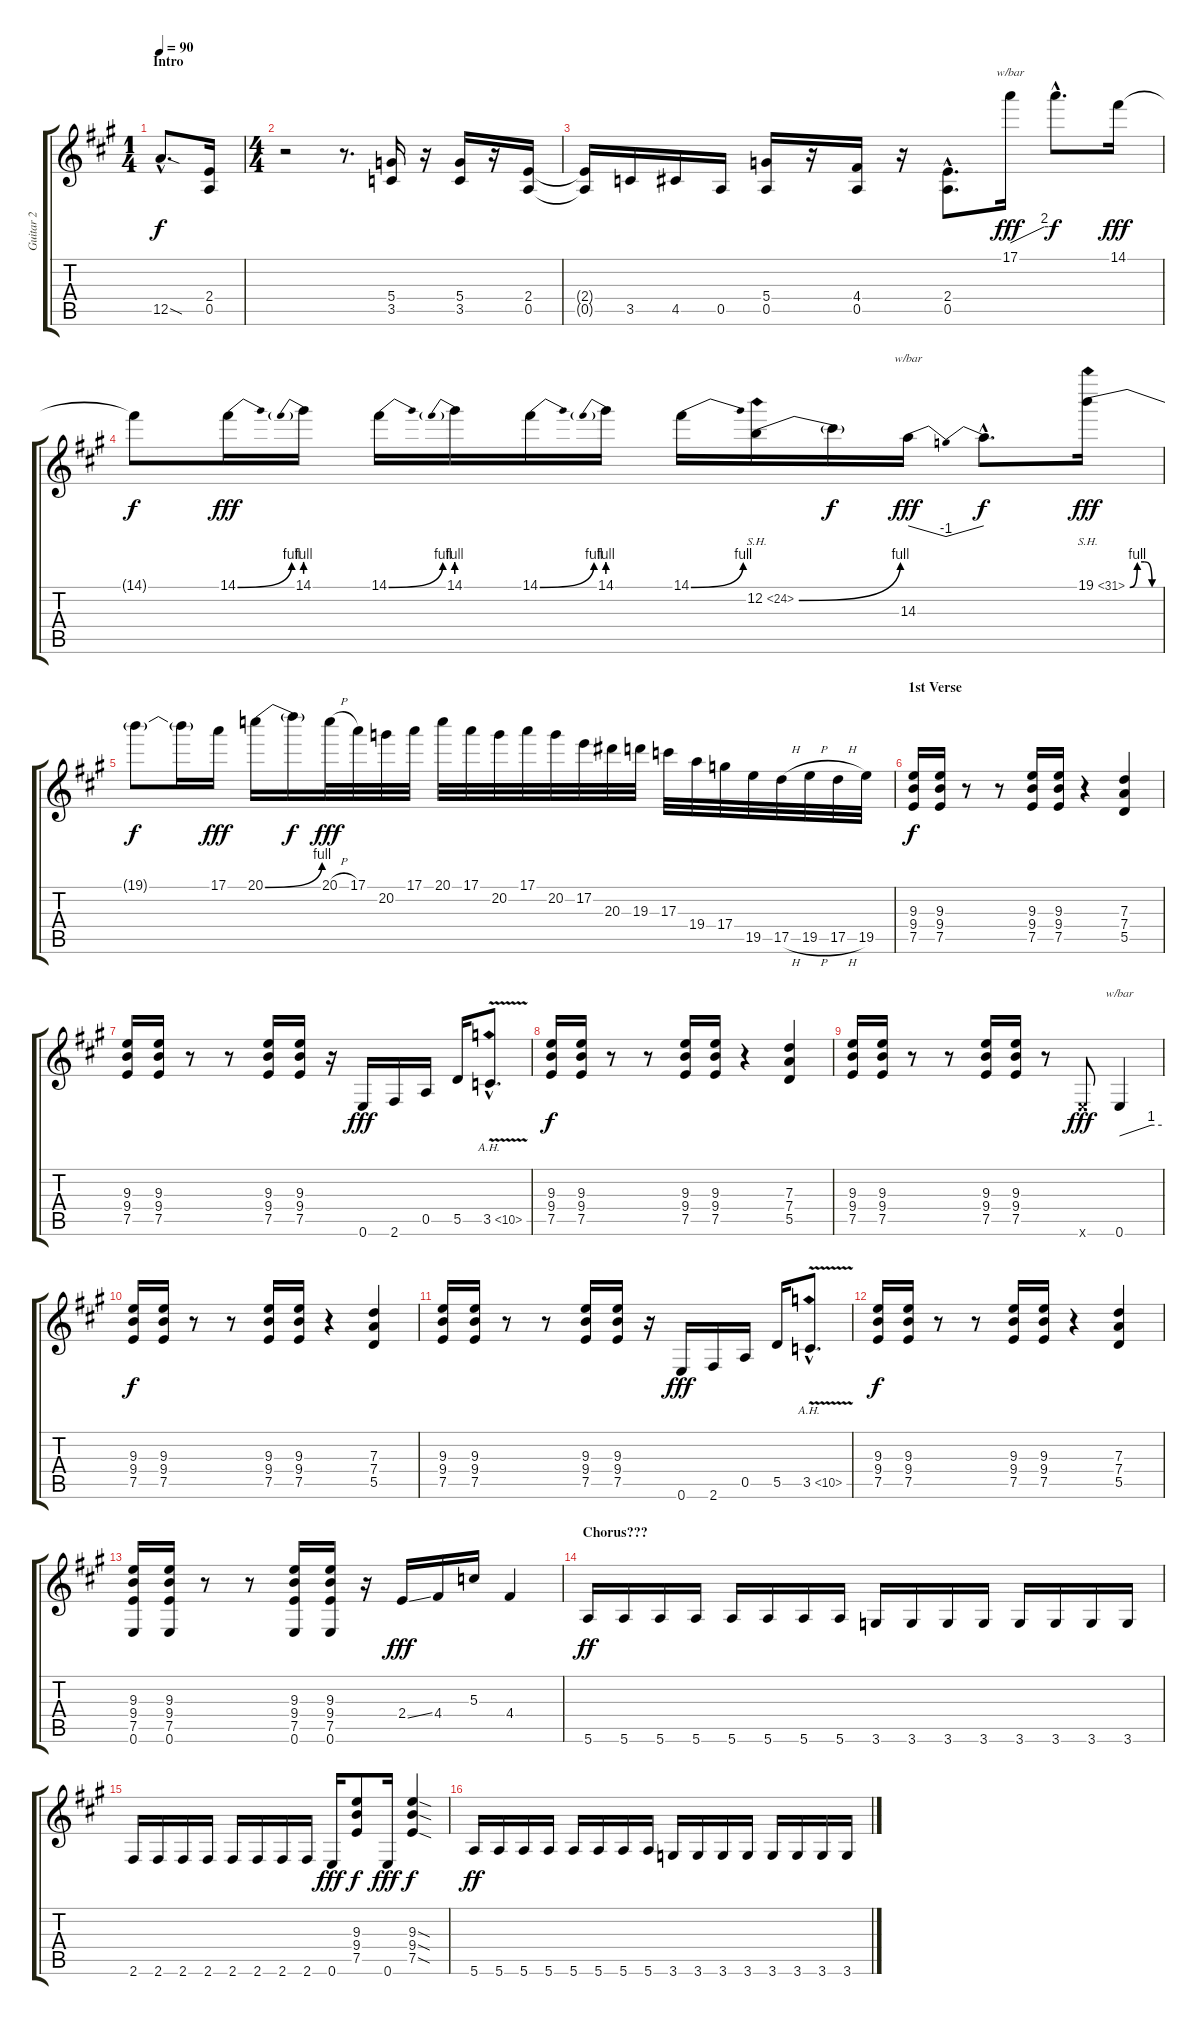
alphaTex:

\track ("Guitar 2" "Guitar 2") {instrument overdrivenguitar}
\staff {score tabs}
\tuning (E4 B3 G3 D3 A2 E2) {hide}
\ts (1 4)
\section ("" "Intro")
\tempo 90
\clef g2
\ks a
12.5{sod hac}.8{d dy f instrument overdrivenguitar} (2.4 0.5).16 |
\ts (4 4)
r.2 r.8{d} (5.4 3.5).16 r.16 (5.4 3.5).16 r.16 (2.4 0.5).16 |
(2.4{t} 0.5{t}).16 3.5.16 4.5.16 0.5.16 (5.4 0.5).16 r.16 (4.4 0.5).16 r.16 (2.4{hac} 0.5{hac}).8{d} 17.1.16{tbe (custom default 0 0 45 8 60 8) dy fff volume 16 balance 4 instrument overdrivenguitar} 17.1{hac t}.8{d dy f} 14.1.16{dy fff} |
14.1{t}.8{dy f} 14.1{be (bend 0 0 60 4)}.16{dy fff} 14.1{be (prebend 0 4 60 4)}.16 14.1{be (bend 0 0 60 4)}.16 14.1{be (prebend 0 4 60 4)}.16 14.1{be (bend 0 0 60 4)}.16 14.1{be (prebend 0 4 60 4)}.16 14.1{be (bend 0 0 60 4)}.16 12.2{be (bend 0 0 60 4) sh 12}.16 12.2{t}.16{dy f} 14.3.16{tbe (dip default 0 0 30 -4 60 0) dy fff} 14.3{hac t}.8{d dy f} 19.1{be (custom 0 0 15 4 30 4 45 0 60 0) sh 12}.16{dy fff} |
19.1{t}.8{dy f} 19.1{t}.16 17.1.16{dy fff} 20.1{be (bend 0 0 60 4)}.16 20.1{t}.16{dy f} 20.1{h}.32{dy fff} 17.1.32 20.2.32 17.1.32 20.1.32 17.1.32 20.2.32 17.1.32 20.2.32 17.2.32 20.3.32 19.3.32 17.3.32 19.4.32 17.4.32 19.5.32 17.5{h}.32 19.5{h}.32 17.5{h}.32 19.5.32 |
\section ("" "1st Verse")
(9.3 9.4 7.5).16{dy f} (9.3 9.4 7.5).16 r.8 r.8 (9.3 9.4 7.5).16 (9.3 9.4 7.5).16 r.4 (7.3 7.4 5.5).4 |
(9.3 9.4 7.5).16 (9.3 9.4 7.5).16 r.8 r.8 (9.3 9.4 7.5).16 (9.3 9.4 7.5).16 r.16 0.6.16{dy fff} 2.6.16 0.5.16 5.5.16 3.5{ah 7 v hac}.8{d} |
(9.3 9.4 7.5).16{dy f} (9.3 9.4 7.5).16 r.8 r.8 (9.3 9.4 7.5).16 (9.3 9.4 7.5).16 r.4 (7.3 7.4 5.5).4 |
(9.3 9.4 7.5).16 (9.3 9.4 7.5).16 r.8 r.8 (9.3 9.4 7.5).16 (9.3 9.4 7.5).16 r.8 0.6{x}.8{dy fff} 0.6.4{tbe (custom default 0 0 45 4 60 4)} |
(9.3 9.4 7.5).16{dy f} (9.3 9.4 7.5).16 r.8 r.8 (9.3 9.4 7.5).16 (9.3 9.4 7.5).16 r.4 (7.3 7.4 5.5).4 |
(9.3 9.4 7.5).16 (9.3 9.4 7.5).16 r.8 r.8 (9.3 9.4 7.5).16 (9.3 9.4 7.5).16 r.16 0.6.16{dy fff} 2.6.16 0.5.16 5.5.16 3.5{ah 7 v hac}.8{d} |
(9.3 9.4 7.5).16{dy f} (9.3 9.4 7.5).16 r.8 r.8 (9.3 9.4 7.5).16 (9.3 9.4 7.5).16 r.4 (7.3 7.4 5.5).4 |
(9.3 9.4 7.5 0.6).16 (9.3 9.4 7.5 0.6).16 r.8 r.8 (9.3 9.4 7.5 0.6).16 (9.3 9.4 7.5 0.6).16 r.16 2.4{ss}.16{dy fff} 4.4.16 5.3.16 4.4.4 |
\section ("" "Chorus???")
5.6.16{dy ff} 5.6.16 5.6.16 5.6.16 5.6.16 5.6.16 5.6.16 5.6.16 3.6.16 3.6.16 3.6.16 3.6.16 3.6.16 3.6.16 3.6.16 3.6.16 |
2.6.16 2.6.16 2.6.16 2.6.16 2.6.16 2.6.16 2.6.16 2.6.16 0.6.16{dy fff} (9.3 9.4 7.5).8{dy f} 0.6.16{dy fff} (9.3{sod} 9.4{sod} 7.5{sod}).4{dy f} |
5.6.16{dy ff} 5.6.16 5.6.16 5.6.16 5.6.16 5.6.16 5.6.16 5.6.16 3.6.16 3.6.16 3.6.16 3.6.16 3.6.16 3.6.16 3.6.16 3.6.16
